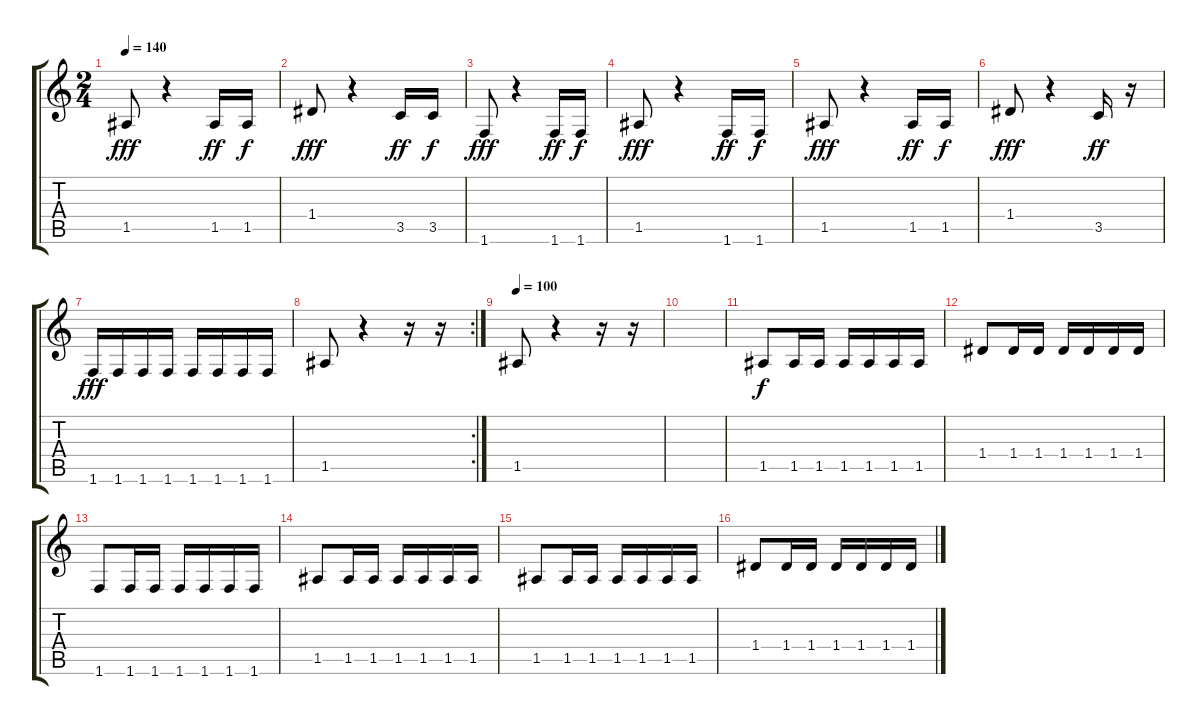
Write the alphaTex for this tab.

\track "" {instrument electricbassfinger}
\staff {score tabs}
\tuning (E4 B3 G3 D3 A2 E2) {hide}
\ts (2 4)
\tempo 140
\clef g2
\ks c
1.5.8{dy fff} r.4 1.5.16{dy ff} 1.5.16{dy f} |
1.4.8{dy fff} r.4 3.5.16{dy ff} 3.5.16{dy f} |
1.6.8{dy fff} r.4 1.6.16{dy ff} 1.6.16{dy f} |
1.5.8{dy fff} r.4 1.6.16{dy ff} 1.6.16{dy f} |
1.5.8{dy fff} r.4 1.5.16{dy ff} 1.5.16{dy f} |
1.4.8{dy fff} r.4 3.5.16{dy ff} r.16 |
1.6.16{dy fff} 1.6.16 1.6.16 1.6.16 1.6.16 1.6.16 1.6.16 1.6.16 |
\rc 2
1.5.8 r.4 r.16 r.16 |
\tempo 100
1.5.8 r.4 r.16 r.16 |
|
1.5.8{dy f} 1.5.16 1.5.16 1.5.16 1.5.16 1.5.16 1.5.16 |
1.4.8 1.4.16 1.4.16 1.4.16 1.4.16 1.4.16 1.4.16 |
1.6.8 1.6.16 1.6.16 1.6.16 1.6.16 1.6.16 1.6.16 |
1.5.8 1.5.16 1.5.16 1.5.16 1.5.16 1.5.16 1.5.16 |
1.5.8 1.5.16 1.5.16 1.5.16 1.5.16 1.5.16 1.5.16 |
1.4.8 1.4.16 1.4.16 1.4.16 1.4.16 1.4.16 1.4.16
